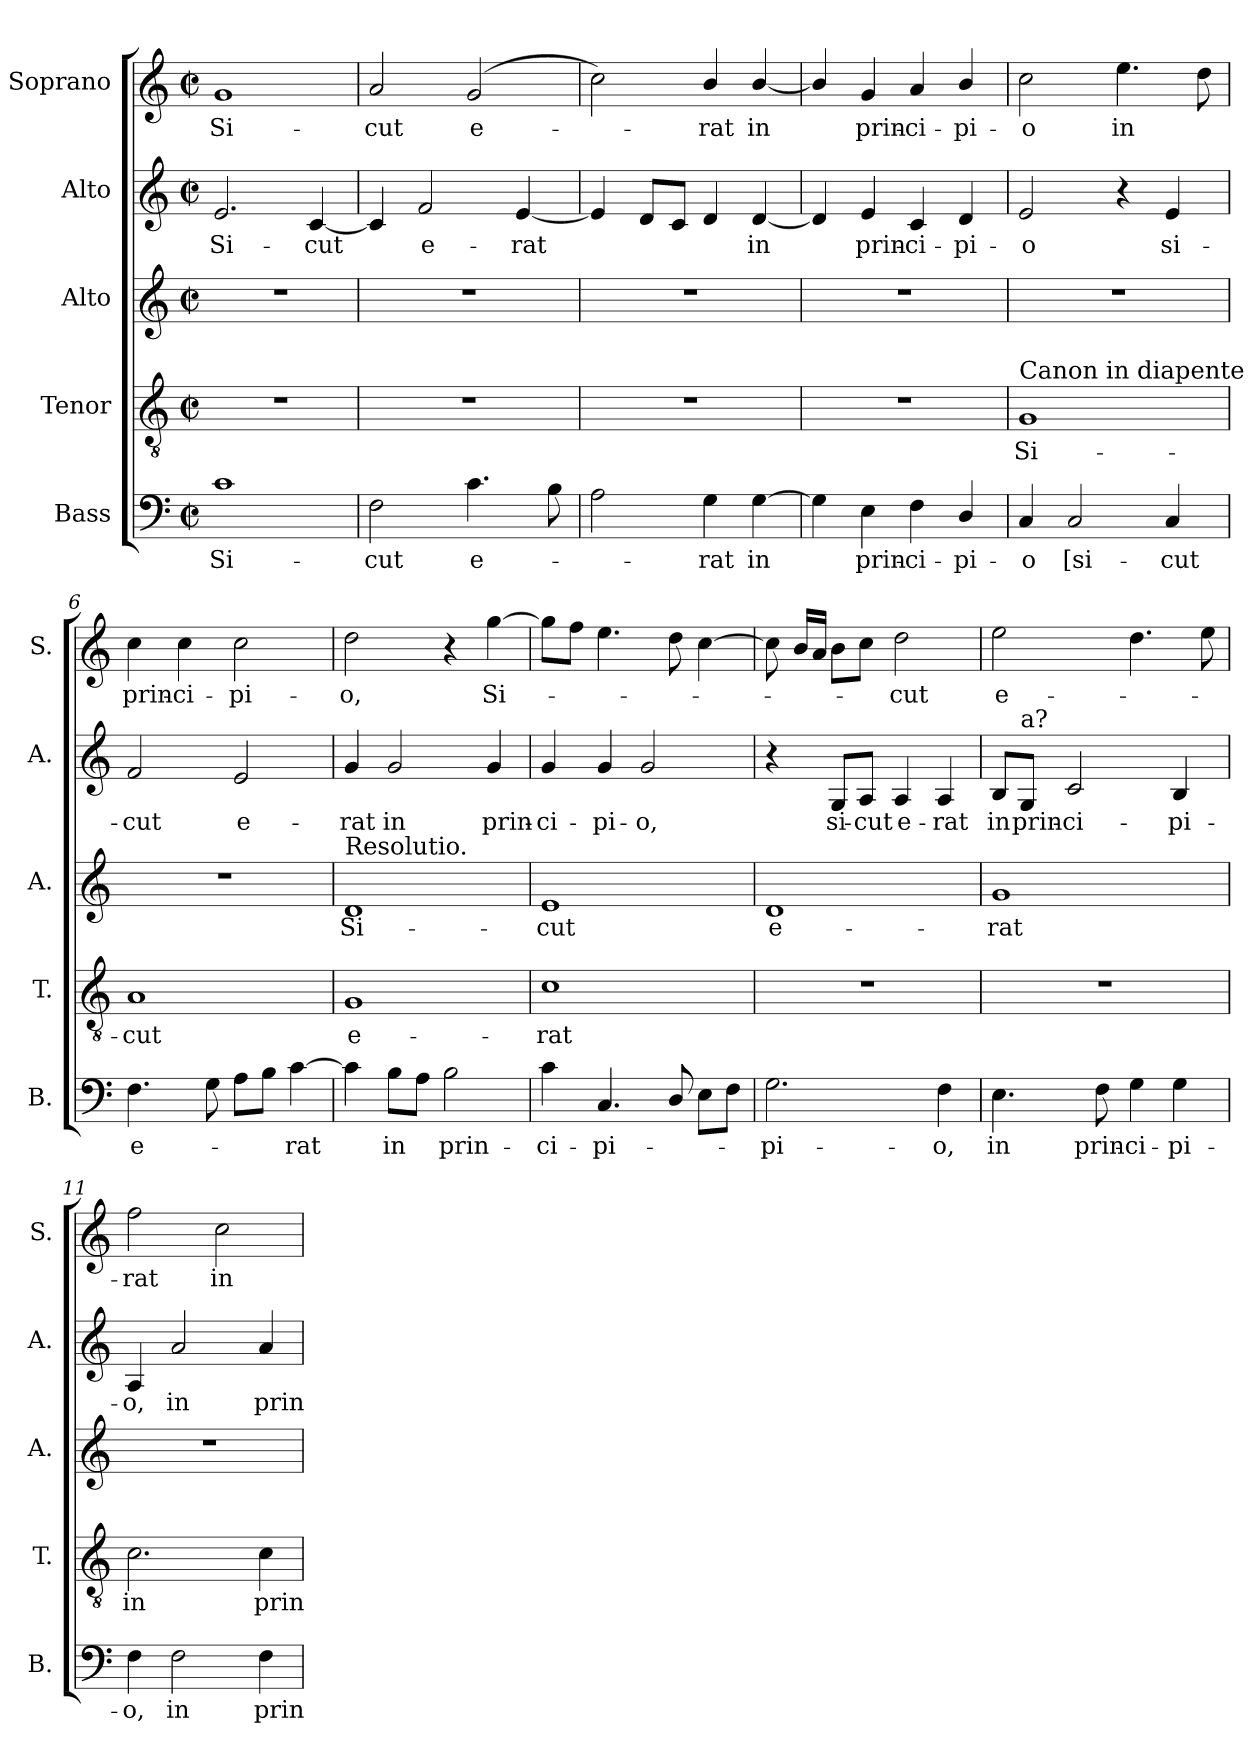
**kern	**text	**kern	**text	**kern	**text	**kern	**text	**kern	**text
*part5	*part5	*part4	*part4	*part3	*part3	*part2	*part2	*part1	*part1
*staff5	*staff5	*staff4	*staff4	*staff3	*staff3	*staff2	*staff2	*staff1	*staff1
*I"Bass	*	*I"Tenor	*	*I"Alto	*	*I"Alto	*	*I"Soprano	*
*I'B.	*	*I'T.	*	*I'A.	*	*I'A.	*	*I'S.	*
*clefF4	*	*clefGv2	*	*clefG2	*	*clefG2	*	*clefG2	*
*	*	*ITrd7c12	*	*	*	*	*	*	*
*k[]	*	*k[]	*	*k[]	*	*k[]	*	*k[]	*
*M2/2	*	*M2/2	*	*M2/2	*	*M2/2	*	*M2/2	*
*met(c|)	*	*met(c|)	*	*met(c|)	*	*met(c|)	*	*met(c|)	*
=1	=1	=1	=1	=1	=1	=1	=1	=1	=1
!	!LO:LY:b	!	!	!	!	!	!LO:LY:b	!	!LO:LY:b
1c	Si-	1r	.	1r	.	2.e/	Si-	1g	Si-
!	!	!	!	!	!	!	!LO:LY:b	!	!
.	.	.	.	.	.	[4c/	-cut	.	.
=2	=2	=2	=2	=2	=2	=2	=2	=2	=2
!	!LO:LY:b	!	!	!	!	!	!	!	!LO:LY:b
2F\	-cut	1r	.	1r	.	4c/]	.	2a/	-cut
!	!	!	!	!	!	!	!LO:LY:b	!	!
.	.	.	.	.	.	2f/	e-	.	.
!	!LO:LY:b	!	!	!	!	!	!	!	!LO:LY:b
4.c\	e-	.	.	.	.	.	.	(<2g/	e-
!	!	!	!	!	!	!	!LO:LY:b	!	!
.	.	.	.	.	.	[4e/	-rat	.	.
8B\	.	.	.	.	.	.	.	.	.
=3	=3	=3	=3	=3	=3	=3	=3	=3	=3
2A\	.	1r	.	1r	.	4e/]	.	2cc\)	.
.	.	.	.	.	.	8d/L	.	.	.
.	.	.	.	.	.	8c/J	.	.	.
!	!LO:LY:b	!	!	!	!	!	!	!	!LO:LY:b
4G\	-rat	.	.	.	.	4d/	.	4b/	-rat
!	!LO:LY:b	!	!	!	!	!	!LO:LY:b	!	!LO:LY:b
[4G\	in	.	.	.	.	[4d/	in	[4b/	in
=4	=4	=4	=4	=4	=4	=4	=4	=4	=4
4G\]	.	1r	.	1r	.	4d/]	.	4b/]	.
!	!LO:LY:b	!	!	!	!	!	!LO:LY:b	!	!LO:LY:b
4E\	prin-	.	.	.	.	4e/	prin-	4g/	prin-
!	!LO:LY:b	!	!	!	!	!	!LO:LY:b	!	!LO:LY:b
4F\	-ci-	.	.	.	.	4c/	-ci-	4a/	-ci-
!	!LO:LY:b	!	!	!	!	!	!LO:LY:b	!	!LO:LY:b
4D/	-pi-	.	.	.	.	4d/	-pi-	4b/	-pi-
!!LO:LB:g=z
=5	=5	=5	=5	=5	=5	=5	=5	=5	=5
!	!	!LO:TX:a:t=Canon in diapente	!	!	!	!	!	!	!
!	!LO:LY:b	!	!LO:LY:b	!	!	!	!LO:LY:b	!	!LO:LY:b
4C/	-o	1GG	Si-	1r	.	2e/	-o	2cc\	-o
!	!LO:LY:b	!	!	!	!	!	!	!	!
2C/	[si-	.	.	.	.	.	.	.	.
!	!	!	!	!	!	!	!	!	!LO:LY:b
.	.	.	.	.	.	4r	.	4.ee\	in
!	!LO:LY:b	!	!	!	!	!	!LO:LY:b	!	!
4C/	-cut	.	.	.	.	4e/	si-	.	.
.	.	.	.	.	.	.	.	8dd\	.
=6	=6	=6	=6	=6	=6	=6	=6	=6	=6
!	!LO:LY:b	!	!LO:LY:b	!	!	!	!LO:LY:b	!	!LO:LY:b
4.F\	e-	1AA	-cut	1r	.	2f/	-cut	4cc\	prin-
!	!	!	!	!	!	!	!	!	!LO:LY:b
.	.	.	.	.	.	.	.	4cc\	-ci-
8G\	.	.	.	.	.	.	.	.	.
!	!	!	!	!	!	!	!LO:LY:b	!	!LO:LY:b
8A\L	.	.	.	.	.	2e/	e-	2cc\	-pi-
8B\J	.	.	.	.	.	.	.	.	.
!	!LO:LY:b	!	!	!	!	!	!	!	!
[4c\	-rat	.	.	.	.	.	.	.	.
=7	=7	=7	=7	=7	=7	=7	=7	=7	=7
!	!	!	!	!LO:TX:a:t=Resolutio.	!	!	!	!	!
!	!	!	!LO:LY:b	!	!LO:LY:b	!	!LO:LY:b	!	!LO:LY:b
4c\]	.	1GG	e-	1d	Si-	4g/	-rat	2dd\	-o,
!	!LO:LY:b	!	!	!	!	!	!LO:LY:b	!	!
8B\L	in	.	.	.	.	2g/	in	.	.
8A\J	.	.	.	.	.	.	.	.	.
!	!LO:LY:b	!	!	!	!	!	!	!	!
2B\	prin-	.	.	.	.	.	.	4r	.
!	!	!	!	!	!	!	!LO:LY:b	!	!LO:LY:b
.	.	.	.	.	.	4g/	prin-	[4gg\	Si-
=8	=8	=8	=8	=8	=8	=8	=8	=8	=8
!	!LO:LY:b	!	!LO:LY:b	!	!LO:LY:b	!	!LO:LY:b	!	!
4c\	-ci-	1C	-rat	1e	-cut	4g/	-ci-	8gg\L]	.
.	.	.	.	.	.	.	.	8ff\J	.
!	!LO:LY:b	!	!	!	!	!	!LO:LY:b	!	!
4.C/	-pi-	.	.	.	.	4g/	-pi-	4.ee\	.
!	!	!	!	!	!	!	!LO:LY:b	!	!
.	.	.	.	.	.	2g/	-o,	.	.
8D/	.	.	.	.	.	.	.	8dd\	.
8E\L	.	.	.	.	.	.	.	[4cc\	.
8F\J	.	.	.	.	.	.	.	.	.
!!LO:PB:g=z
=9	=9	=9	=9	=9	=9	=9	=9	=9	=9
!	!LO:LY:b	!	!	!	!LO:LY:b	!	!	!	!
2.G\	-pi-	1r	.	1d	e-	4r	.	8cc\]	.
.	.	.	.	.	.	.	.	16b/LL	.
.	.	.	.	.	.	.	.	16a/JJ	.
!	!	!	!	!	!	!	!LO:LY:b	!	!
.	.	.	.	.	.	8G/L	si-	8b\L	.
!	!	!	!	!	!	!	!LO:LY:b	!	!
.	.	.	.	.	.	8A/J	-cut	8cc\J	.
!	!	!	!	!	!	!	!LO:LY:b	!	!LO:LY:b
.	.	.	.	.	.	4A/	e-	2dd\	-cut
!	!LO:LY:b	!	!	!	!	!	!LO:LY:b	!	!
4F\	-o,	.	.	.	.	4A/	-rat	.	.
=10	=10	=10	=10	=10	=10	=10	=10	=10	=10
!	!LO:LY:b	!	!	!	!LO:LY:b	!	!LO:LY:b	!	!LO:LY:b
4.E\	in	1r	.	1g	-rat	8B/L	in	2ee\	e-
!	!	!	!	!	!	!LO:TX:a:t=a?	!	!	!
!	!	!	!	!	!	!	!LO:LY:b	!	!
.	.	.	.	.	.	8G/J	prin-	.	.
!	!	!	!	!	!	!	!LO:LY:b	!	!
.	.	.	.	.	.	2c/	-ci-	.	.
!	!LO:LY:b	!	!	!	!	!	!	!	!
8F\	prin-	.	.	.	.	.	.	.	.
!	!LO:LY:b	!	!	!	!	!	!	!	!
4G\	-ci-	.	.	.	.	.	.	4.dd\	.
!	!LO:LY:b	!	!	!	!	!	!LO:LY:b	!	!
4G\	-pi-	.	.	.	.	4B/	-pi-	.	.
.	.	.	.	.	.	.	.	8ee\	.
=11	=11	=11	=11	=11	=11	=11	=11	=11	=11
!	!LO:LY:b	!	!LO:LY:b	!	!	!	!LO:LY:b	!	!LO:LY:b
4F\	-o,	2.C\	in	1r	.	4A/	-o,	2ff\	-rat
!	!LO:LY:b	!	!	!	!	!	!LO:LY:b	!	!
2F\	in	.	.	.	.	2a/	in	.	.
!	!	!	!	!	!	!	!	!	!LO:LY:b
.	.	.	.	.	.	.	.	2cc\	in
!	!LO:LY:b	!	!LO:LY:b	!	!	!	!LO:LY:b	!	!
4F\	prin-	4C\	prin-	.	.	4a/	prin-	.	.
=	=	=	=	=	=	=	=	=	=
*-	*-	*-	*-	*-	*-	*-	*-	*-	*-
